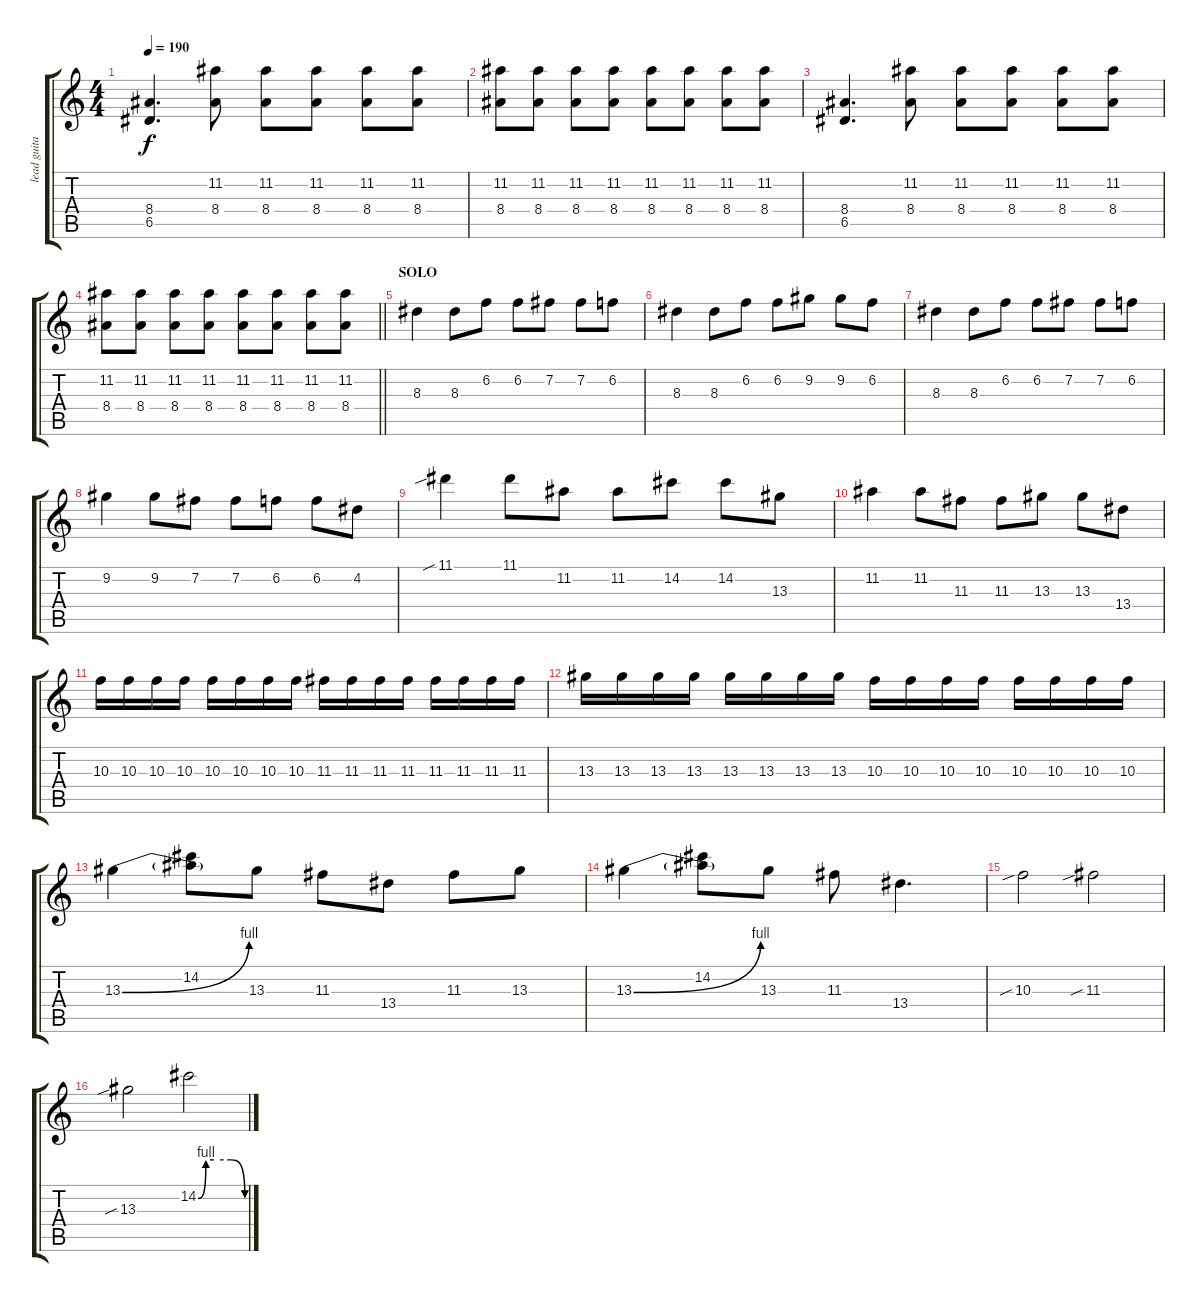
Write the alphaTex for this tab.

\track ("lead guitar" "lead guita") {instrument overdrivenguitar}
\staff {score tabs}
\tuning (E4 B3 G3 D3 A2 D2) {hide}
\ts (4 4)
\tempo 190
\clef g2
\ks c
(8.4 6.5).4{d dy f} (11.2 8.4).8 (11.2 8.4).8 (11.2 8.4).8 (11.2 8.4).8 (11.2 8.4).8 |
(11.2 8.4).8 (11.2 8.4).8 (11.2 8.4).8 (11.2 8.4).8 (11.2 8.4).8 (11.2 8.4).8 (11.2 8.4).8 (11.2 8.4).8 |
(8.4 6.5).4{d} (11.2 8.4).8 (11.2 8.4).8 (11.2 8.4).8 (11.2 8.4).8 (11.2 8.4).8 |
\barLineRight lightlight
(11.2 8.4).8 (11.2 8.4).8 (11.2 8.4).8 (11.2 8.4).8 (11.2 8.4).8 (11.2 8.4).8 (11.2 8.4).8 (11.2 8.4).8 |
\section ("" "SOLO")
8.3.4 8.3.8 6.2.8 6.2.8 7.2.8 7.2.8 6.2.8 |
8.3.4 8.3.8 6.2.8 6.2.8 9.2.8 9.2.8 6.2.8 |
8.3.4 8.3.8 6.2.8 6.2.8 7.2.8 7.2.8 6.2.8 |
9.2.4 9.2.8 7.2.8 7.2.8 6.2.8 6.2.8 4.2.8 |
11.1{sib}.4 11.1.8 11.2.8 11.2.8 14.2.8 14.2.8 13.3.8 |
11.2.4 11.2.8 11.3.8 11.3.8 13.3.8 13.3.8 13.4.8 |
10.3.16 10.3.16 10.3.16 10.3.16 10.3.16 10.3.16 10.3.16 10.3.16 11.3.16 11.3.16 11.3.16 11.3.16 11.3.16 11.3.16 11.3.16 11.3.16 |
13.3.16 13.3.16 13.3.16 13.3.16 13.3.16 13.3.16 13.3.16 13.3.16 10.3.16 10.3.16 10.3.16 10.3.16 10.3.16 10.3.16 10.3.16 10.3.16 |
13.3{be (bend 0 0 60 4)}.4 (14.2 13.3{t}).8 13.3.8 11.3.8 13.4.8 11.3.8 13.3.8 |
13.3{be (bend 0 0 60 4)}.4 (14.2 13.3{t}).8 13.3.8 11.3.8 13.4.4{d} |
10.3{sib}.2 11.3{sib}.2 |
13.3{sib}.2 14.2{be (custom 0 0 10 4 20 4 42 4 60 0)}.2
